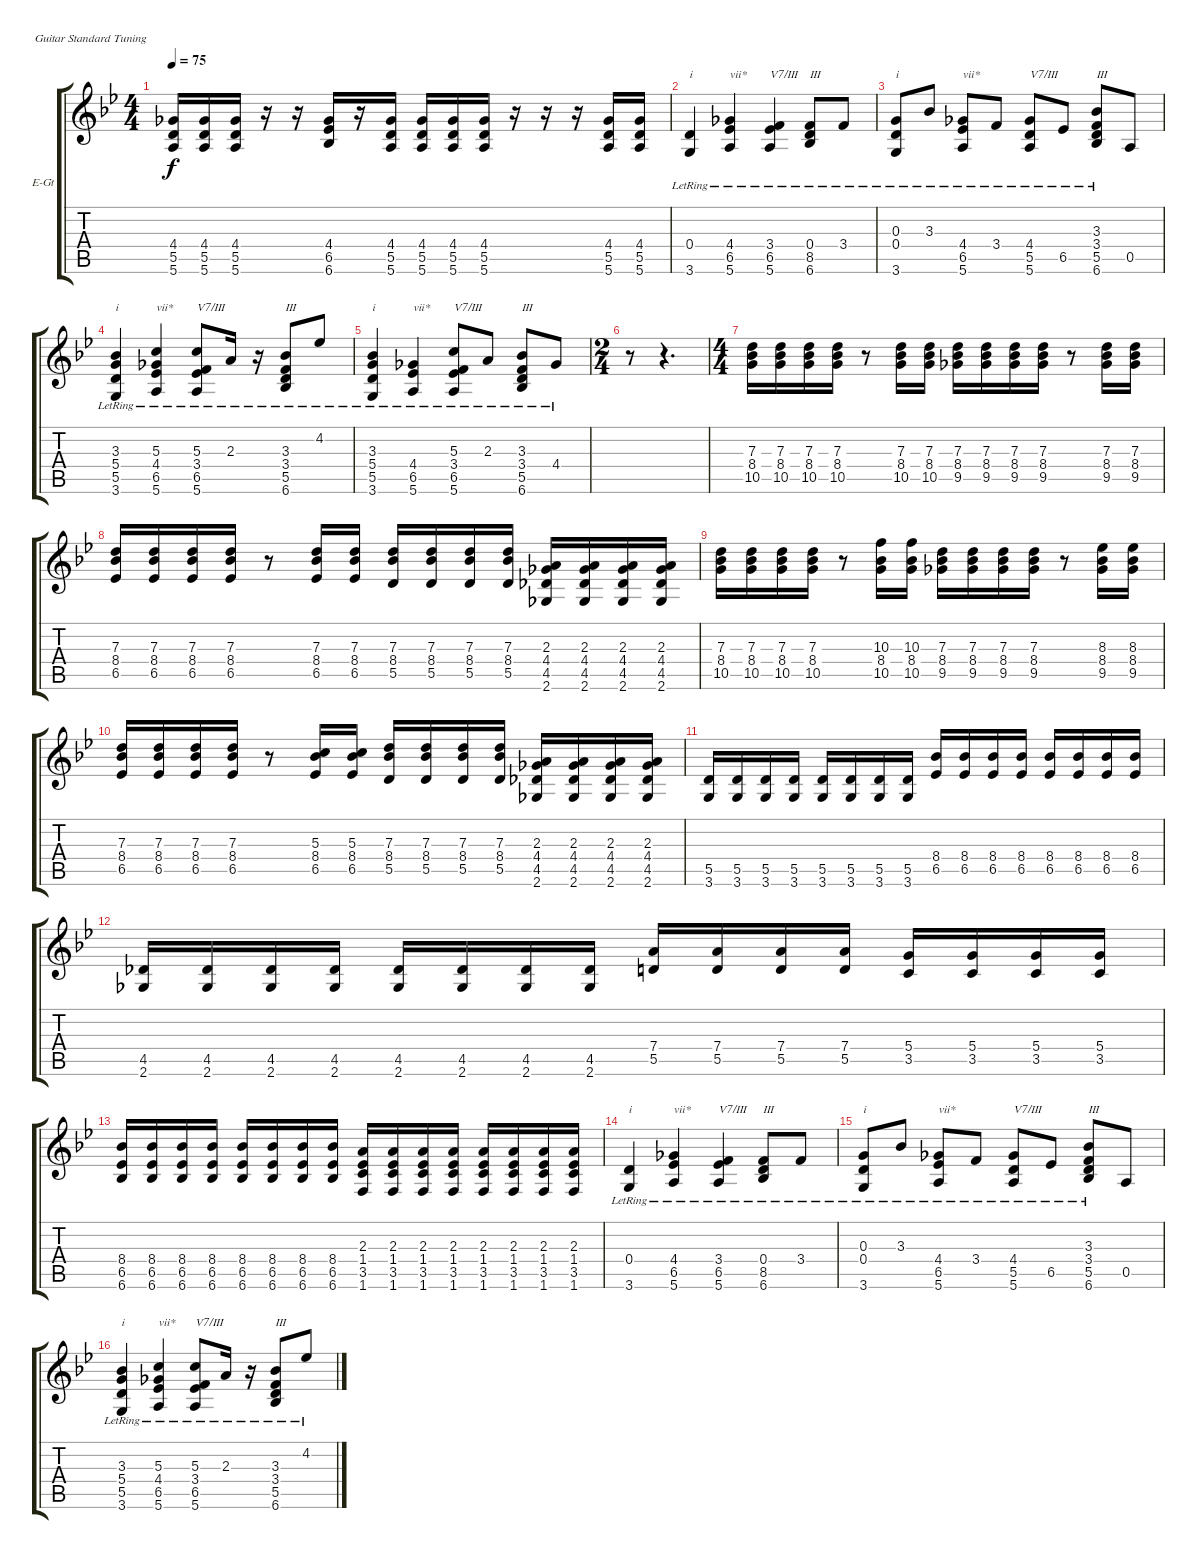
\bracketExtendMode groupsimilarinstruments
\firstSystemTrackNameOrientation horizontal
\otherSystemsTrackNameOrientation horizontal
\track ("Track 4" "E-Gt") {instrument overdrivenguitar}
\staff {score tabs}
\tuning (E4 B3 G3 D3 A2 E2)
\ts (4 4)
\tempo 75
\clef g2
\ks bb
(4.4 5.5 5.6).16{dy f} (4.4 5.5 5.6).16 (4.4 5.5 5.6).16 r.16 r.16 (4.4 6.5 6.6).16 r.16 (4.4 5.5 5.6).16 (4.4 5.5 5.6).16 (4.4 5.5 5.6).16 (4.4 5.5 5.6).16 r.16 r.16 r.16 (4.4 5.5 5.6).16 (4.4 5.5 5.6).16 |
(0.4{lr} 3.6{lr}).4{txt "i"} (4.4{lr} 6.5{lr} 5.6{lr}).4{txt "vii*"} (3.4{lr} 6.5{lr} 5.6{lr}).4{txt "V7/III"} (0.4{lr} 8.5{lr} 6.6{lr}).8{txt "III"} 3.4{lr}.8 |
(0.3{lr} 0.4{lr} 3.6{lr}).8{txt "i"} 3.3{lr}.8 (4.4{lr} 6.5{lr} 5.6{lr}).8{txt "vii*"} 3.4{lr}.8 (4.4{lr} 5.5{lr} 5.6{lr}).8{txt "V7/III"} 6.5{lr}.8 (3.3{lr} 3.4{lr} 5.5{lr} 6.6{lr}).8{txt "III"} 0.5.8 |
(3.3{lr} 5.4{lr} 5.5{lr} 3.6{lr}).4{txt "i"} (5.3{lr} 4.4{lr} 6.5{lr} 5.6{lr}).4{txt "vii*"} (5.3{lr} 3.4{lr} 6.5{lr} 5.6{lr}).8{txt "V7/III"} 2.3{lr}.16 r.16 (3.3{lr} 3.4{lr} 5.5{lr} 6.6{lr}).8{txt "III"} 4.2{lr}.8 |
(3.3{lr} 5.4{lr} 5.5{lr} 3.6{lr}).4{txt "i"} (4.4{lr} 6.5{lr} 5.6{lr}).4{txt "vii*"} (5.3{lr} 3.4{lr} 6.5{lr} 5.6{lr}).8{txt "V7/III"} 2.3{lr}.8 (3.3{lr} 3.4{lr} 5.5{lr} 6.6{lr}).8{txt "III"} 4.4{lr}.8 |
\ts (2 4)
\beaming (8 2 2 2 2)
r.8 r.4{d} |
\ts (4 4)
\beaming (8 2 2 2 2)
(7.3 8.4 10.5).16 (7.3 8.4 10.5).16 (7.3 8.4 10.5).16 (7.3 8.4 10.5).16 r.8 (7.3 8.4 10.5).16 (7.3 8.4 10.5).16 (7.3 8.4 9.5).16 (7.3 8.4 9.5).16 (7.3 8.4 9.5).16 (7.3 8.4 9.5).16 r.8 (7.3 8.4 9.5).16 (7.3 8.4 9.5).16 |
(7.3 8.4 6.5).16 (7.3 8.4 6.5).16 (7.3 8.4 6.5).16 (7.3 8.4 6.5).16 r.8 (7.3 8.4 6.5).16 (7.3 8.4 6.5).16 (7.3 8.4 5.5).16 (7.3 8.4 5.5).16 (7.3 8.4 5.5).16 (7.3 8.4 5.5).16 (2.3 4.4 4.5 2.6).16 (2.3 4.4 4.5 2.6).16 (2.3 4.4 4.5 2.6).16 (2.3 4.4 4.5 2.6).16 |
(7.3 8.4 10.5).16 (7.3 8.4 10.5).16 (7.3 8.4 10.5).16 (7.3 8.4 10.5).16 r.8 (10.3 8.4 10.5).16 (10.3 8.4 10.5).16 (7.3 8.4 9.5).16 (7.3 8.4 9.5).16 (7.3 8.4 9.5).16 (7.3 8.4 9.5).16 r.8 (8.3 8.4 9.5).16 (8.3 8.4 9.5).16 |
(7.3 8.4 6.5).16 (7.3 8.4 6.5).16 (7.3 8.4 6.5).16 (7.3 8.4 6.5).16 r.8 (5.3 8.4 6.5).16 (5.3 8.4 6.5).16 (7.3 8.4 5.5).16 (7.3 8.4 5.5).16 (7.3 8.4 5.5).16 (7.3 8.4 5.5).16 (2.3 4.4 4.5 2.6).16 (2.3 4.4 4.5 2.6).16 (2.3 4.4 4.5 2.6).16 (2.3 4.4 4.5 2.6).16 |
(5.5 3.6).16 (5.5 3.6).16 (5.5 3.6).16 (5.5 3.6).16 (5.5 3.6).16 (5.5 3.6).16 (5.5 3.6).16 (5.5 3.6).16 (8.4 6.5).16 (8.4 6.5).16 (8.4 6.5).16 (8.4 6.5).16 (8.4 6.5).16 (8.4 6.5).16 (8.4 6.5).16 (8.4 6.5).16 |
(4.5 2.6).16 (4.5 2.6).16 (4.5 2.6).16 (4.5 2.6).16 (4.5 2.6).16 (4.5 2.6).16 (4.5 2.6).16 (4.5 2.6).16 (7.4 5.5).16 (7.4 5.5).16 (7.4 5.5).16 (7.4 5.5).16 (5.4 3.5).16 (5.4 3.5).16 (5.4 3.5).16 (5.4 3.5).16 |
(8.4 6.5 6.6).16 (8.4 6.5 6.6).16 (8.4 6.5 6.6).16 (8.4 6.5 6.6).16 (8.4 6.5 6.6).16 (8.4 6.5 6.6).16 (8.4 6.5 6.6).16 (8.4 6.5 6.6).16 (2.3 1.4 3.5 1.6).16 (2.3 1.4 3.5 1.6).16 (2.3 1.4 3.5 1.6).16 (2.3 1.4 3.5 1.6).16 (2.3 1.4 3.5 1.6).16 (2.3 1.4 3.5 1.6).16 (2.3 1.4 3.5 1.6).16 (2.3 1.4 3.5 1.6).16 |
(0.4{lr} 3.6{lr}).4{txt "i"} (4.4{lr} 6.5{lr} 5.6{lr}).4{txt "vii*"} (3.4{lr} 6.5{lr} 5.6{lr}).4{txt "V7/III"} (0.4{lr} 8.5{lr} 6.6{lr}).8{txt "III"} 3.4{lr}.8 |
(0.3{lr} 0.4{lr} 3.6{lr}).8{txt "i"} 3.3{lr}.8 (4.4{lr} 6.5{lr} 5.6{lr}).8{txt "vii*"} 3.4{lr}.8 (4.4{lr} 5.5{lr} 5.6{lr}).8{txt "V7/III"} 6.5{lr}.8 (3.3{lr} 3.4{lr} 5.5{lr} 6.6{lr}).8{txt "III"} 0.5.8 |
(3.3{lr} 5.4{lr} 5.5{lr} 3.6{lr}).4{txt "i"} (5.3{lr} 4.4{lr} 6.5{lr} 5.6{lr}).4{txt "vii*"} (5.3{lr} 3.4{lr} 6.5{lr} 5.6{lr}).8{txt "V7/III"} 2.3{lr}.16 r.16 (3.3{lr} 3.4{lr} 5.5{lr} 6.6{lr}).8{txt "III"} 4.2{lr}.8
